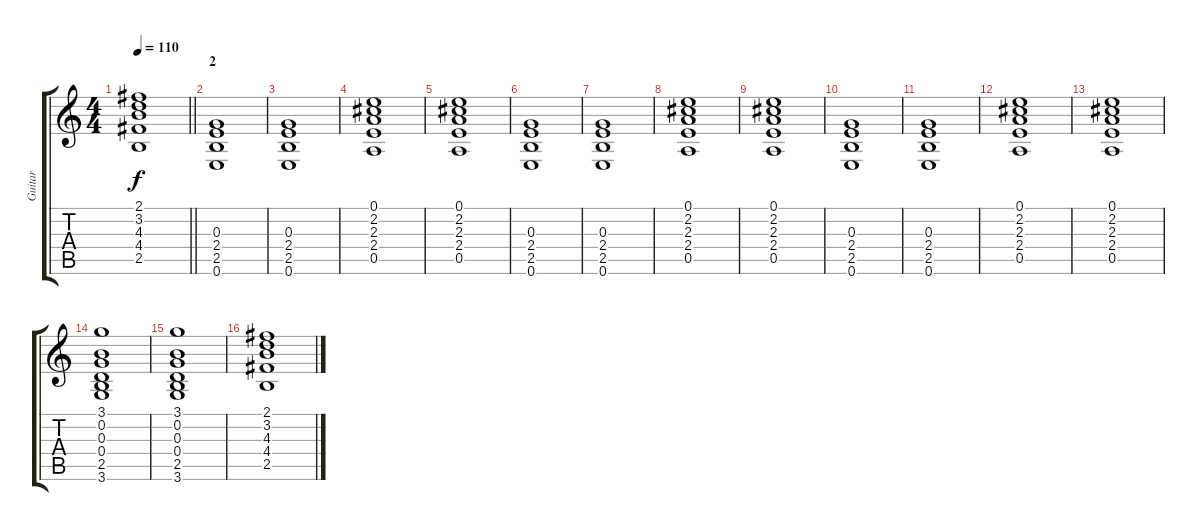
\track ("Guitar" "Guitar") {instrument electricguitarjazz}
\staff {score tabs}
\tuning (E4 B3 G3 D3 A2 E2) {hide}
\ts (4 4)
\tempo 110
\clef g2
\barLineRight lightlight
\ks c
(2.1 3.2 4.3 4.4 2.5).1{dy f} |
\section ("" "2")
(0.3 2.4 2.5 0.6).1 |
(0.3 2.4 2.5 0.6).1 |
(0.1 2.2 2.3 2.4 0.5).1 |
(0.1 2.2 2.3 2.4 0.5).1 |
(0.3 2.4 2.5 0.6).1 |
(0.3 2.4 2.5 0.6).1 |
(0.1 2.2 2.3 2.4 0.5).1 |
(0.1 2.2 2.3 2.4 0.5).1 |
(0.3 2.4 2.5 0.6).1 |
(0.3 2.4 2.5 0.6).1 |
(0.1 2.2 2.3 2.4 0.5).1 |
(0.1 2.2 2.3 2.4 0.5).1 |
(3.1 0.2 0.3 0.4 2.5 3.6).1 |
(3.1 0.2 0.3 0.4 2.5 3.6).1 |
(2.1 3.2 4.3 4.4 2.5).1
